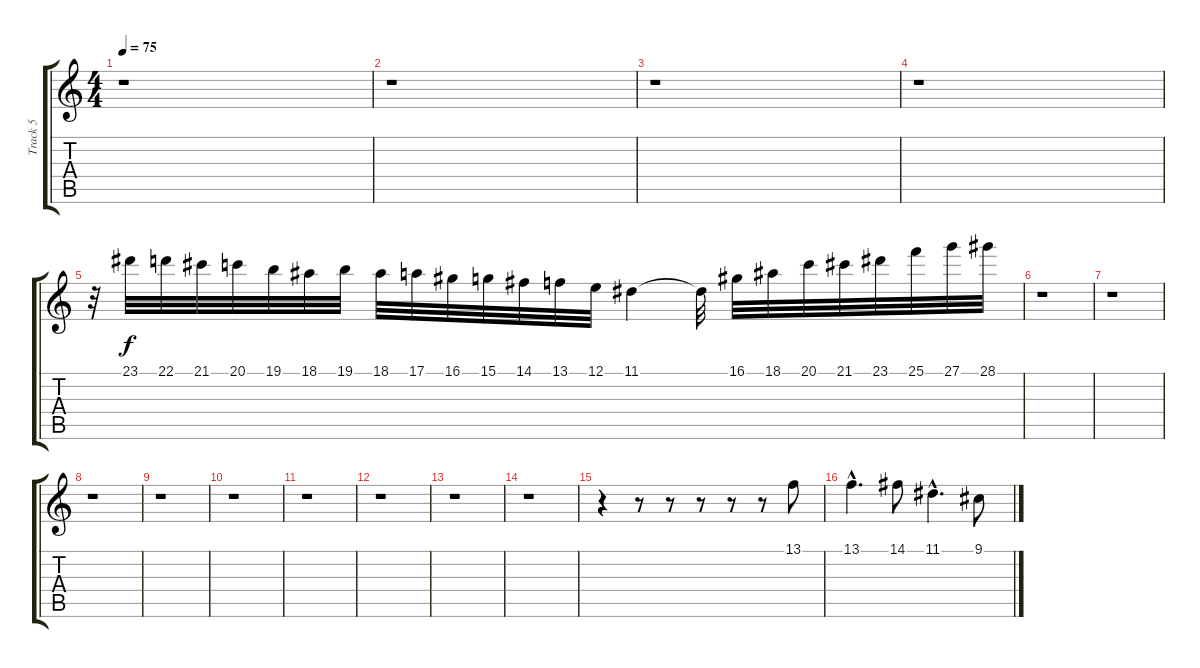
\track ("Track 5" "Track 5") {instrument stringensemble1}
\staff {score tabs}
\tuning (E4 B3 G3 D3 A2 E2) {hide}
\ts (4 4)
\tempo 75
\clef g2
\ks c
r.1{dy f} |
r.1 |
r.1 |
r.1 |
r.32 23.1.32 22.1.32 21.1.32 20.1.32 19.1.32 18.1.32 19.1.32 18.1.32 17.1.32 16.1.32 15.1.32 14.1.32 13.1.32 12.1.32 11.1.4 11.1{t}.32 16.1.32 18.1.32 20.1.32 21.1.32 23.1.32 25.1.32 27.1.32 28.1.32 |
r.1 |
r.1 |
r.1 |
r.1 |
r.1 |
r.1 |
r.1 |
r.1 |
r.1 |
r.4 r.8 r.8 r.8 r.8 r.8 13.1.8 |
13.1{hac}.4{d} 14.1.8 11.1{hac}.4{d} 9.1.8
